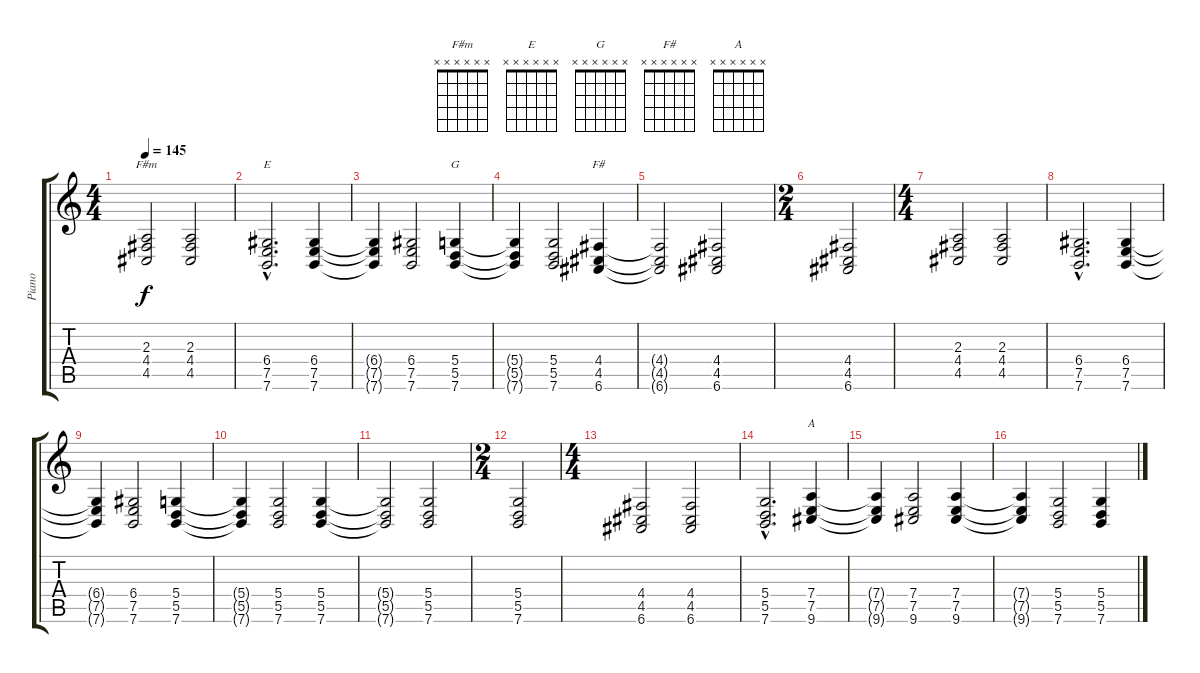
\track ("Piano" "Piano") {instrument brightacousticpiano}
\staff {score tabs}
\tuning (E4 B3 G3 D3 A2 E2) {hide}
\chord ("F#m" x x x x x x) {firstfret 0}
\chord ("E" x x x x x x) {firstfret 0}
\chord ("G" x x x x x x) {firstfret 0}
\chord ("F#" x x x x x x) {firstfret 0}
\chord ("A" x x x x x x) {firstfret 0}
\ts (4 4)
\tempo 145
\clef g2
\ks c
(2.3 4.4 4.5).2{ch "F#m" dy f} (2.3 4.4 4.5).2 |
(6.4{hac} 7.5{hac} 7.6{hac}).2{d ch "E"} (6.4 7.5 7.6).4 |
(6.4{t} 7.5{t} 7.6{t}).4 (6.4 7.5 7.6).2 (5.4 5.5 7.6).4{ch "G"} |
(5.4{t} 5.5{t} 7.6{t}).4 (5.4 5.5 7.6).2 (4.4 4.5 6.6).4{ch "F#"} |
(4.4{t} 4.5{t} 6.6{t}).2 (4.4 4.5 6.6).2 |
\ts (2 4)
(4.4 4.5 6.6).2 |
\ts (4 4)
(2.3 4.4 4.5).2 (2.3 4.4 4.5).2 |
(6.4{hac} 7.5{hac} 7.6{hac}).2{d} (6.4 7.5 7.6).4 |
(6.4{t} 7.5{t} 7.6{t}).4 (6.4 7.5 7.6).2 (5.4 5.5 7.6).4 |
(5.4{t} 5.5{t} 7.6{t}).4 (5.4 5.5 7.6).2 (5.4 5.5 7.6).4 |
(5.4{t} 5.5{t} 7.6{t}).2 (5.4 5.5 7.6).2 |
\ts (2 4)
(5.4 5.5 7.6).2 |
\ts (4 4)
(4.4 4.5 6.6).2 (4.4 4.5 6.6).2 |
(5.4{hac} 5.5{hac} 7.6{hac}).2{d} (7.4 7.5 9.6).4{ch "A"} |
(7.4{t} 7.5{t} 9.6{t}).4 (7.4 7.5 9.6).2 (7.4 7.5 9.6).4 |
(7.4{t} 7.5{t} 9.6{t}).4 (5.4 5.5 7.6).2 (5.4 5.5 7.6).4
